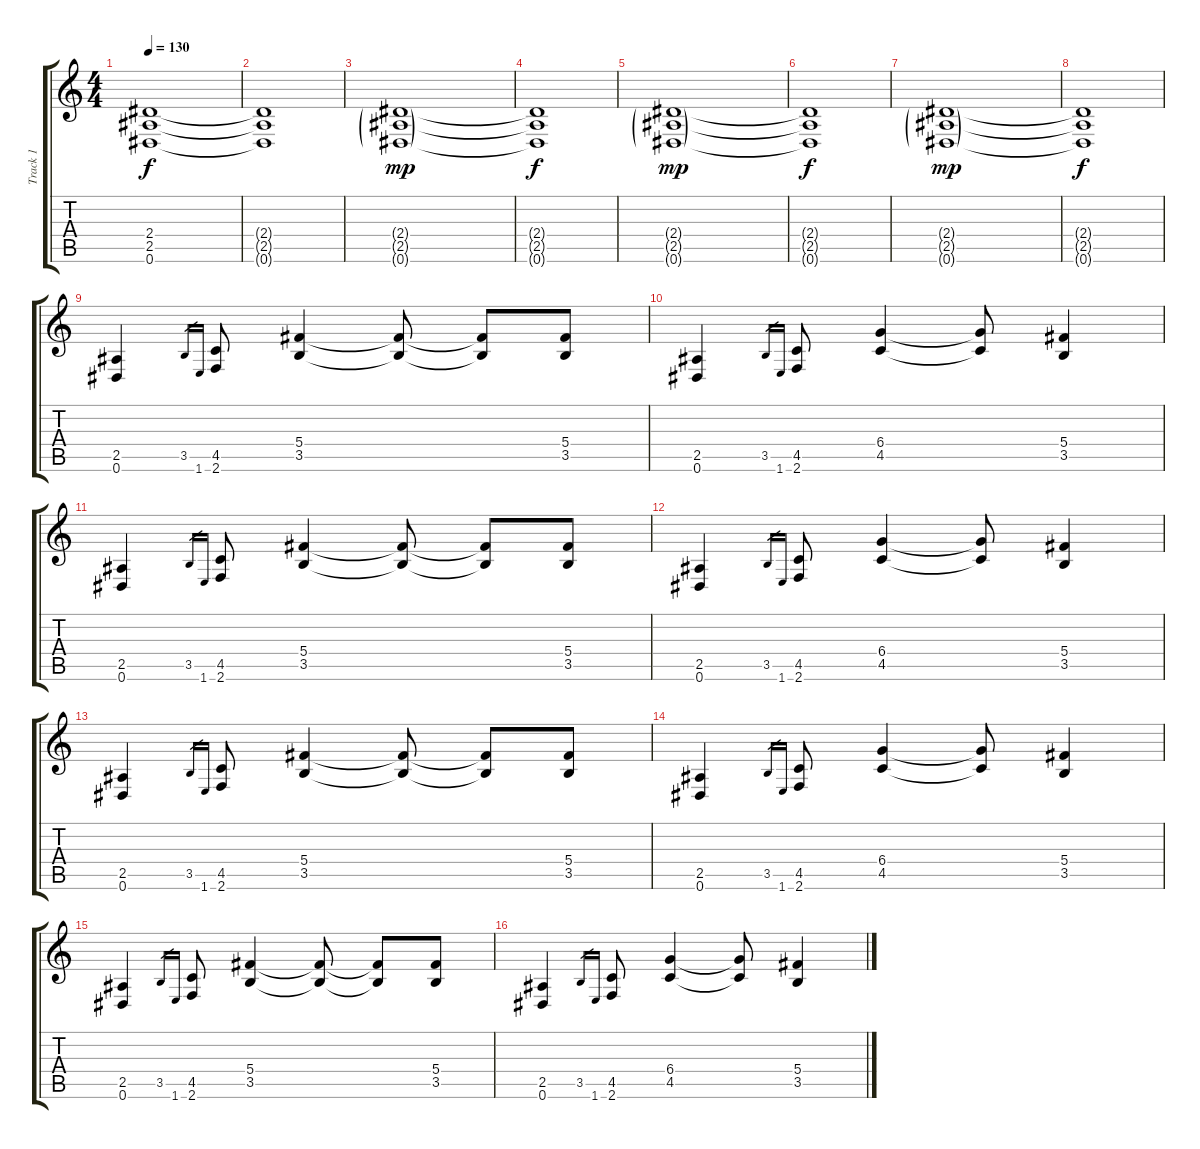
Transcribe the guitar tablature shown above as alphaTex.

\track ("Track 1" "Track 1") {instrument overdrivenguitar}
\staff {score tabs}
\tuning (Eb4 Bb3 Gb3 Db3 Ab2 Eb2) {hide}
\ts (4 4)
\tempo 130
\clef g2
\ks c
(2.4 2.5 0.6).1{dy f} |
(2.4{t} 2.5{t} 0.6{t}).1 |
(2.4{g} 2.5{g} 0.6{g}).1{dy mp} |
(2.4{t} 2.5{t} 0.6{t}).1{dy f} |
(2.4{g} 2.5{g} 0.6{g}).1{dy mp} |
(2.4{t} 2.5{t} 0.6{t}).1{dy f} |
(2.4{g} 2.5{g} 0.6{g}).1{dy mp} |
(2.4{t} 2.5{t} 0.6{t}).1{dy f} |
(2.5 0.6).4 3.5.16{gr} 1.6.16{gr} (4.5 2.6).8 (5.4 3.5).4 (5.4{t} 3.5{t}).8 (5.4{t} 3.5{t}).8 (5.4 3.5).8 |
(2.5 0.6).4 3.5.16{gr} 1.6.16{gr} (4.5 2.6).8 (6.4 4.5).4 (6.4{t} 4.5{t}).8 (5.4 3.5).4 |
(2.5 0.6).4 3.5.16{gr} 1.6.16{gr} (4.5 2.6).8 (5.4 3.5).4 (5.4{t} 3.5{t}).8 (5.4{t} 3.5{t}).8 (5.4 3.5).8 |
(2.5 0.6).4 3.5.16{gr} 1.6.16{gr} (4.5 2.6).8 (6.4 4.5).4 (6.4{t} 4.5{t}).8 (5.4 3.5).4 |
(2.5 0.6).4 3.5.16{gr} 1.6.16{gr} (4.5 2.6).8 (5.4 3.5).4 (5.4{t} 3.5{t}).8 (5.4{t} 3.5{t}).8 (5.4 3.5).8 |
(2.5 0.6).4 3.5.16{gr} 1.6.16{gr} (4.5 2.6).8 (6.4 4.5).4 (6.4{t} 4.5{t}).8 (5.4 3.5).4 |
(2.5 0.6).4 3.5.16{gr} 1.6.16{gr} (4.5 2.6).8 (5.4 3.5).4 (5.4{t} 3.5{t}).8 (5.4{t} 3.5{t}).8 (5.4 3.5).8 |
(2.5 0.6).4 3.5.16{gr} 1.6.16{gr} (4.5 2.6).8 (6.4 4.5).4 (6.4{t} 4.5{t}).8 (5.4 3.5).4
